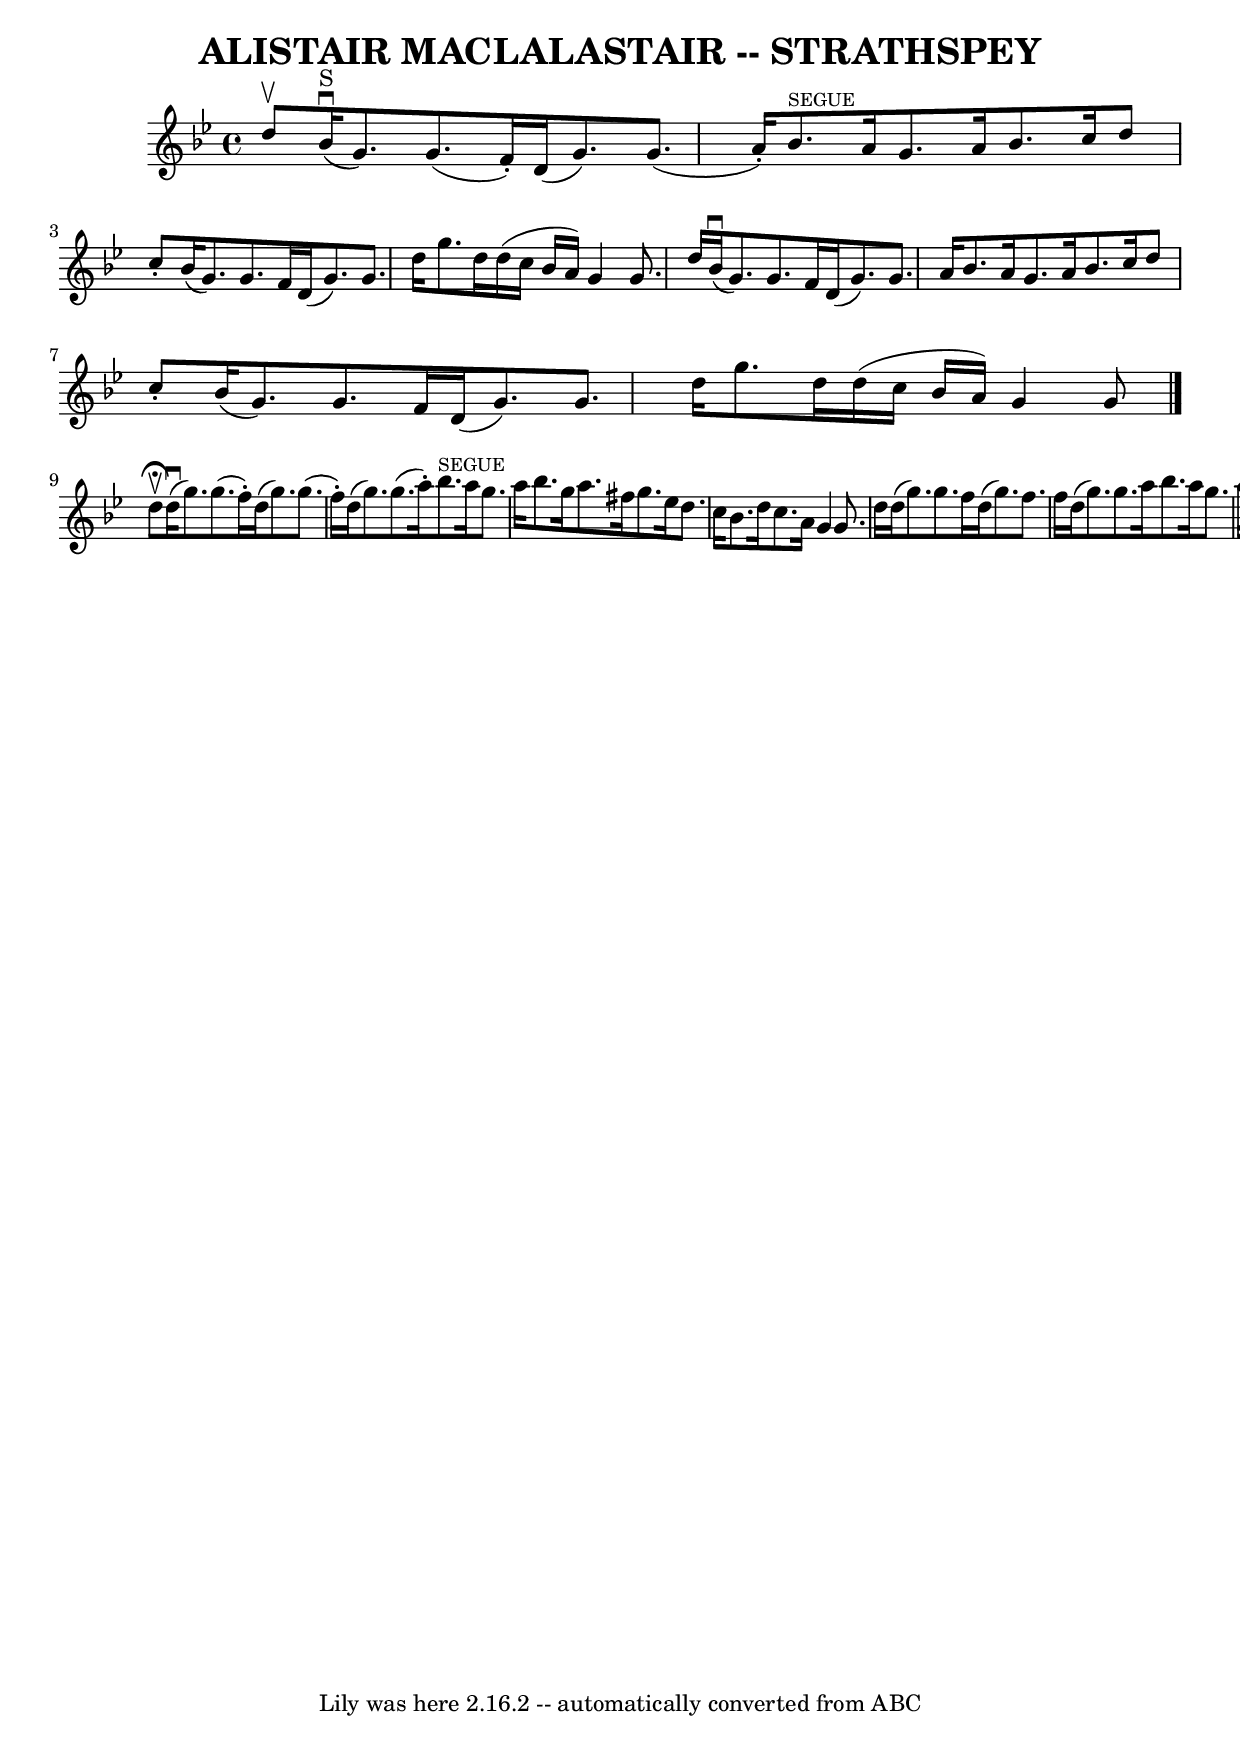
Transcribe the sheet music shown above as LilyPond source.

\version "2.7.40"
\include "Mammoth.ily"
\header {
	%% book = "Ryan's Mammoth Collection of Fiddle Tunes"
	crossRefNumber = "1"
	footnotes = ""
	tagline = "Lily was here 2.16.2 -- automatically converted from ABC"
	title = "ALISTAIR MACLALASTAIR -- STRATHSPEY"
}
voicedefault =  {


 \override Staff.TimeSignature #'style = #'C
 \time 4/4 
\key g \minor d''8^\upbow         |
 bes'16 
^"S"(^\downbow g'8.) g'8. (f'16 -.) d'16 (g'8.) g'8. (
a'16 -.)   |
 bes'8.^\segue a'16 g'8. a'16 bes'8.    
c''16 d''8 c''8 -.       |
 bes'16 (g'8.) g'8. f'16    
d'16 (g'8.) g'8. d''16    |
 g''8. d''16 d''16 (
c''16 bes'16 a'16) g'4 g'8. d''16    |
     |
     
bes'16 (^\downbow g'8.) g'8. f'16 d'16 (g'8.) g'8. a'16 
   |
 bes'8. a'16 g'8. a'16 bes'8. c''16 d''8 c''8 
-.       |
 bes'16 (g'8.) g'8. f'16 d'16 (g'8.)   
g'8. d''16    |
 g''8. d''16 d''16 (c''16 bes'16 a'16 
) g'4 g'8    \bar "|." d''8^\fermata^\upbow       |
     
d''16 (^\downbow g''8.) g''8. (f''16 -.) d''16 (g''8.)   
g''8. (f''16 -.)   |
 d''16 (g''8.) g''8. (a''16 -.)  
 bes''8.^\segue a''16 g''8. a''16        |
 bes''8.    
g''16 a''8. fis''16 g''8. ees''16 d''8. c''16    |
   
bes'8. d''16 c''8. a'16 g'4 g'8. d''16    |
     
|
 d''16 (g''8.) g''8. f''16 d''16 (g''8.) f''8.  
 f''16    |
 d''16 (g''8.) g''8. a''16 bes''8. a''16  
 g''8. a''16        |
 bes''8. g''16 a''8. fis''16    
g''8. d''16 f''!8. d''16    |
 c''16 (f'8.) f'8.    
a'16 c''4 d''8.^"D.S."(c''16)     \bar "|."   
}

\score{
    <<

	\context Staff="default"
	{
	    \voicedefault 
	}

    >>
	\layout {
	}
	\midi {}
}
